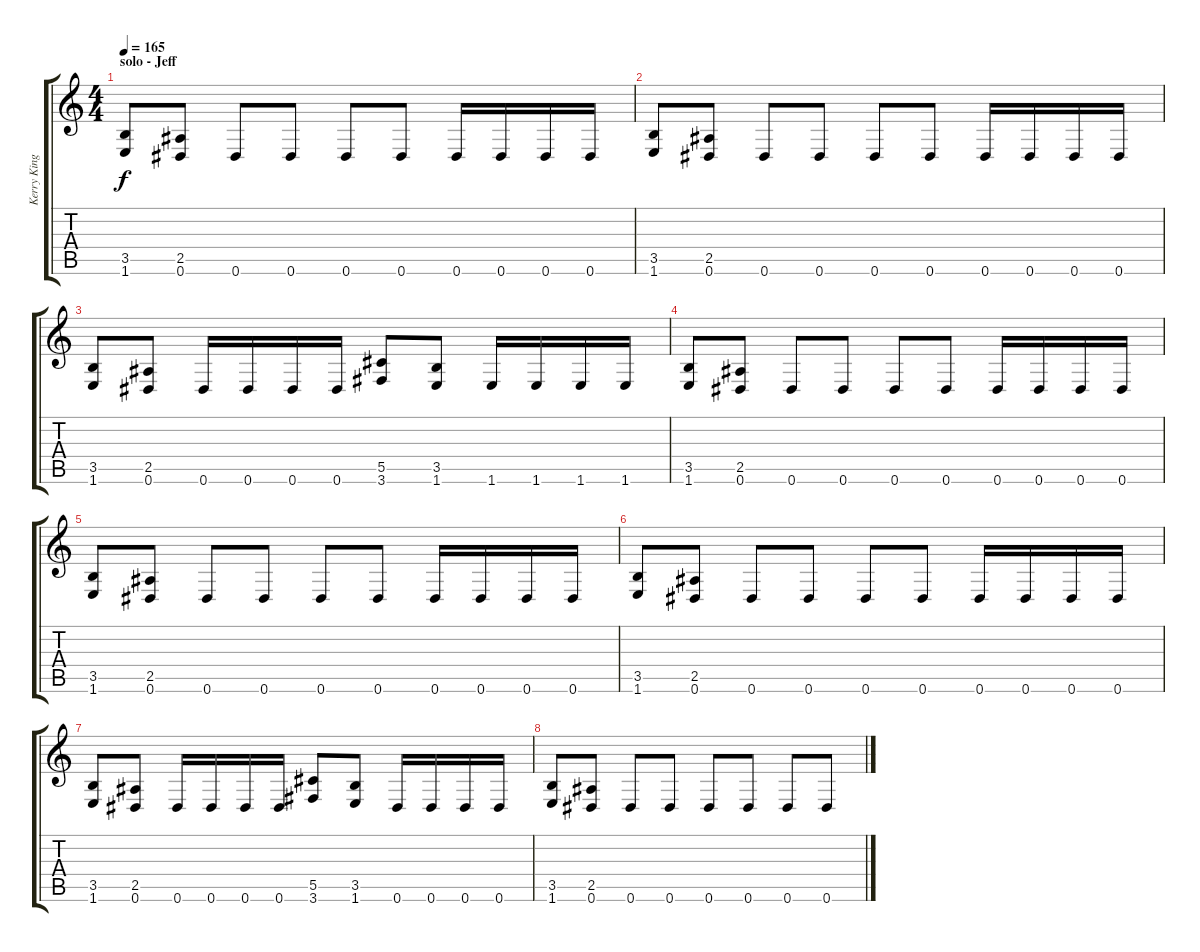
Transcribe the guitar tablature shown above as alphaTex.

\track ("Kerry King" "Kerry King") {instrument distortionguitar}
\staff {score tabs}
\tuning (Eb4 Bb3 Gb3 Db3 Ab2 Eb2) {hide}
\ts (4 4)
\section ("" "solo - Jeff")
\tempo 156
\tempo 165
\clef g2
\ks c
(3.5 1.6).8{dy f} (2.5 0.6).8 0.6.8 0.6.8 0.6.8 0.6.8 0.6.16 0.6.16 0.6.16 0.6.16 |
(3.5 1.6).8 (2.5 0.6).8 0.6.8 0.6.8 0.6.8 0.6.8 0.6.16 0.6.16 0.6.16 0.6.16 |
(3.5 1.6).8 (2.5 0.6).8 0.6.16 0.6.16 0.6.16 0.6.16 (5.5 3.6).8 (3.5 1.6).8 1.6.16 1.6.16 1.6.16 1.6.16 |
(3.5 1.6).8 (2.5 0.6).8 0.6.8 0.6.8 0.6.8 0.6.8 0.6.16 0.6.16 0.6.16 0.6.16 |
(3.5 1.6).8 (2.5 0.6).8 0.6.8 0.6.8 0.6.8 0.6.8 0.6.16 0.6.16 0.6.16 0.6.16 |
(3.5 1.6).8 (2.5 0.6).8 0.6.8 0.6.8 0.6.8 0.6.8 0.6.16 0.6.16 0.6.16 0.6.16 |
(3.5 1.6).8 (2.5 0.6).8 0.6.16 0.6.16 0.6.16 0.6.16 (5.5 3.6).8 (3.5 1.6).8 0.6.16 0.6.16 0.6.16 0.6.16 |
(3.5 1.6).8 (2.5 0.6).8 0.6.8 0.6.8 0.6.8 0.6.8 0.6.8 0.6.8
